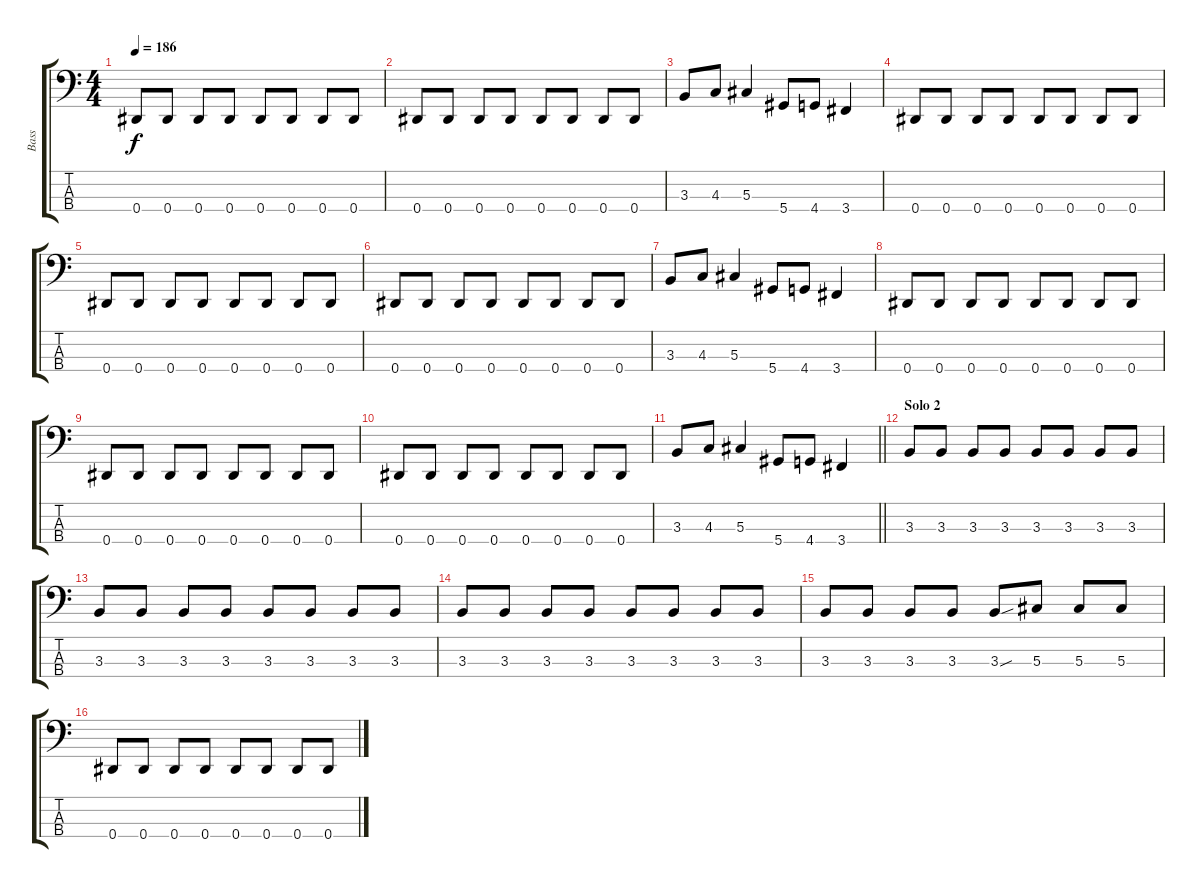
\track ("Bass" "Bass") {instrument electricbassfinger}
\staff {score tabs}
\tuning (Gb2 Db2 Ab1 Eb1) {hide}
\ts (4 4)
\tempo 186
\clef f4
\ks c
0.4.8{dy f} 0.4.8 0.4.8 0.4.8 0.4.8 0.4.8 0.4.8 0.4.8 |
0.4.8 0.4.8 0.4.8 0.4.8 0.4.8 0.4.8 0.4.8 0.4.8 |
3.3.8 4.3.8 5.3.4 5.4.8 4.4.8 3.4.4 |
0.4.8 0.4.8 0.4.8 0.4.8 0.4.8 0.4.8 0.4.8 0.4.8 |
0.4.8 0.4.8 0.4.8 0.4.8 0.4.8 0.4.8 0.4.8 0.4.8 |
0.4.8 0.4.8 0.4.8 0.4.8 0.4.8 0.4.8 0.4.8 0.4.8 |
3.3.8 4.3.8 5.3.4 5.4.8 4.4.8 3.4.4 |
0.4.8 0.4.8 0.4.8 0.4.8 0.4.8 0.4.8 0.4.8 0.4.8 |
0.4.8 0.4.8 0.4.8 0.4.8 0.4.8 0.4.8 0.4.8 0.4.8 |
0.4.8 0.4.8 0.4.8 0.4.8 0.4.8 0.4.8 0.4.8 0.4.8 |
\barLineRight lightlight
3.3.8 4.3.8 5.3.4 5.4.8 4.4.8 3.4.4 |
\section ("" "Solo 2")
3.3.8 3.3.8 3.3.8 3.3.8 3.3.8 3.3.8 3.3.8 3.3.8 |
3.3.8 3.3.8 3.3.8 3.3.8 3.3.8 3.3.8 3.3.8 3.3.8 |
3.3.8 3.3.8 3.3.8 3.3.8 3.3.8 3.3.8 3.3.8 3.3.8 |
3.3.8 3.3.8 3.3.8 3.3.8 3.3{sou}.8 5.3.8 5.3.8 5.3.8 |
0.4.8 0.4.8 0.4.8 0.4.8 0.4.8 0.4.8 0.4.8 0.4.8
